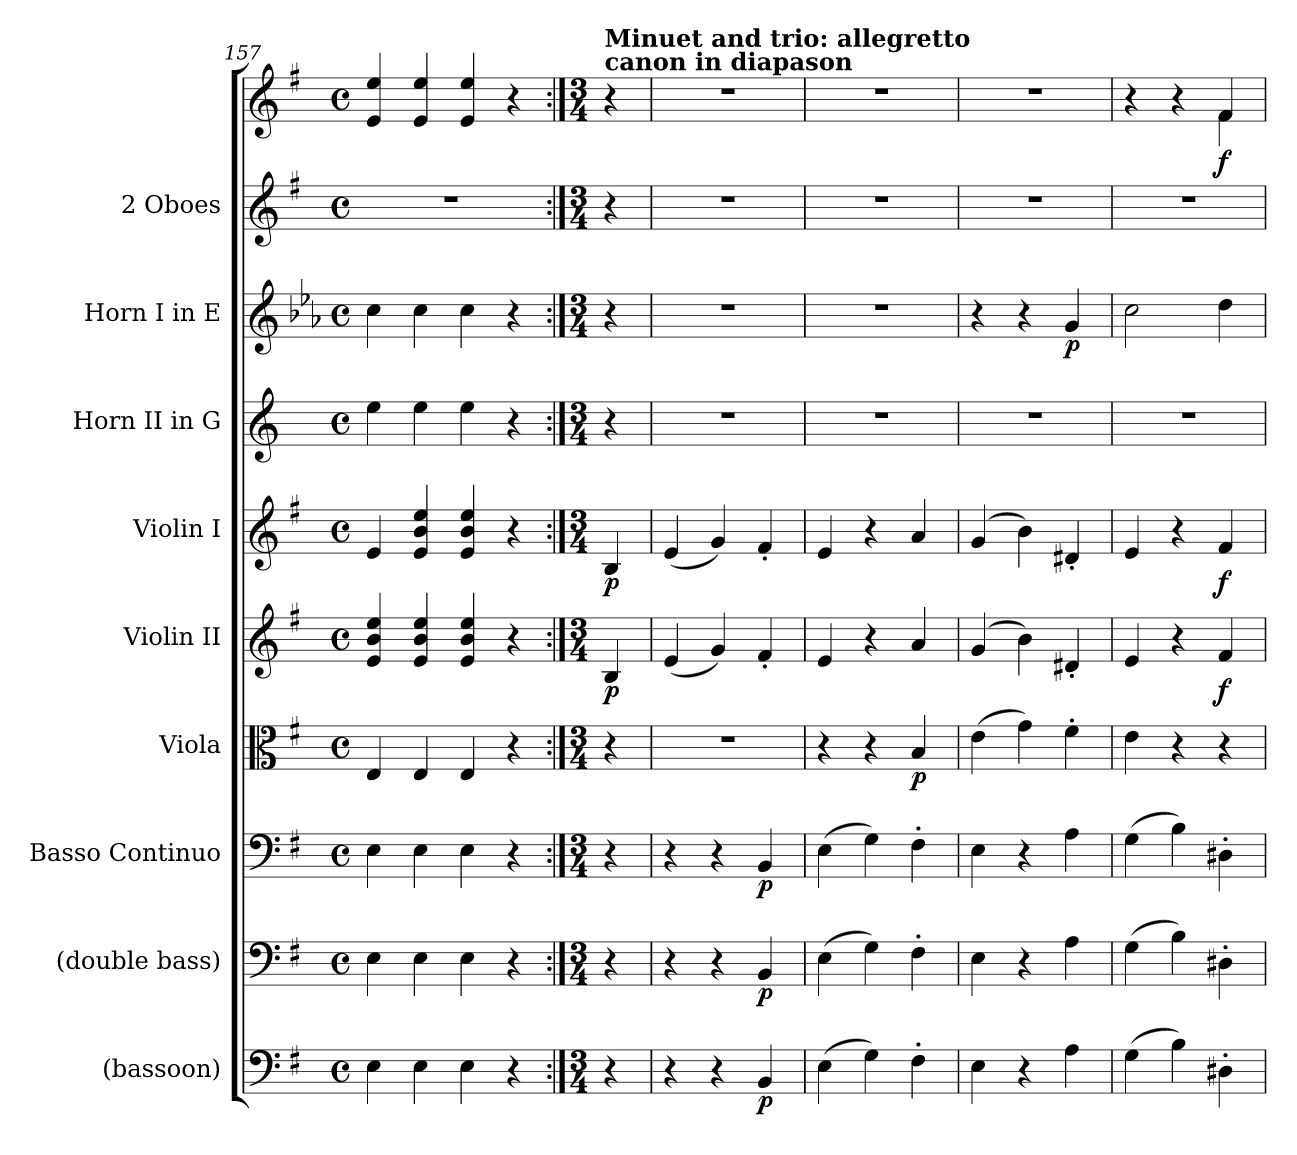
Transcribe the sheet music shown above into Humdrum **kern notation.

**kern	**dynam	**kern	**dynam	**kern	**dynam	**kern	**dynam	**kern	**dynam	**kern	**dynam	**kern	**kern	**dynam	**kern	**kern	**dynam
*part9	*part9	*part8	*part8	*part7	*part7	*part6	*part6	*part5	*part5	*part4	*part4	*part3	*part2	*part2	*part1	*part1	*part1
*staff10	*staff10	*staff9	*staff9	*staff8	*staff8	*staff7	*staff7	*staff6	*staff6	*staff5	*staff5	*staff4	*staff3	*staff3	*staff2	*staff1	*staff1/2
*I"(bassoon)	*	*I"(double bass)	*	*I"Basso Continuo	*	*I"Viola	*	*I"Violin II	*	*I"Violin I	*	*I"Horn II in G	*I"Horn I in E	*	*I"2 Oboes	*	*
*I'Bsn	*	*	*	*I'B	*	*I'Vla	*	*I'Vln	*	*I'Vln	*	*I'Hn	*I'Hn	*	*I'Ob	*	*
*clefF4	*	*clefF4	*	*clefF4	*	*clefC3	*	*clefG2	*	*clefG2	*	*clefG2	*clefG2	*	*clefG2	*clefG2	*
*	*	*	*	*	*	*	*	*	*	*	*	*ITrd3c5	*ITrd5c8	*	*	*	*
*k[f#]	*	*k[f#]	*	*k[f#]	*	*k[f#]	*	*k[f#]	*	*k[f#]	*	*k[f#]	*k[f#]	*	*k[f#]	*k[f#]	*
*M4/4	*	*M4/4	*	*M4/4	*	*M4/4	*	*M4/4	*	*M4/4	*	*M4/4	*M4/4	*	*M4/4	*M4/4	*
*met(c)	*	*met(c)	*	*met(c)	*	*met(c)	*	*met(c)	*	*met(c)	*	*met(c)	*met(c)	*	*met(c)	*met(c)	*
=157	=157	=157	=157	=157	=157	=157	=157	=157	=157	=157	=157	=157	=157	=157	=157	=157	=157
4E	.	4E	.	4E	.	4E	.	4e 4b 4ee	.	4e	.	4b	4e	.	1r	4e 4ee	.
4E	.	4E	.	4E	.	4E	.	4e 4b 4ee	.	4e 4b 4ee	.	4b	4e	.	.	4e 4ee	.
4E	.	4E	.	4E	.	4E	.	4e 4b 4ee	.	4e 4b 4ee	.	4b	4e	.	.	4e 4ee	.
4r	.	4r	.	4r	.	4r	.	4r	.	4r	.	4r	4r	.	.	4r	.
=158:|!	=158:|!	=158:|!	=158:|!	=158:|!	=158:|!	=158:|!	=158:|!	=158:|!	=158:|!	=158:|!	=158:|!	=158:|!	=158:|!	=158:|!	=158:|!	=158:|!	=158:|!
*M3/4	*	*M3/4	*	*M3/4	*	*M3/4	*	*M3/4	*	*M3/4	*	*M3/4	*M3/4	*	*M3/4	*M3/4	*
!	!	!	!	!	!	!	!	!	!	!	!	!	!	!	!	!LO:TX:a:B:t=Minuet and trio&colon; allegretto\ncanon in diapason	!
4r	.	4r	.	4r	.	4r	.	4B	p	4B	p	4r	4r	.	4r	4r	.
=159	=159	=159	=159	=159	=159	=159	=159	=159	=159	=159	=159	=159	=159	=159	=159	=159	=159
4r	.	4r	.	4r	.	2.r	.	(4e	.	(4e	.	2.r	2.r	.	2.r	2.r	.
4r	.	4r	.	4r	.	.	.	4g)	.	4g)	.	.	.	.	.	.	.
4BB	p	4BB	p	4BB	p	.	.	4f#'	.	4f#'	.	.	.	.	.	.	.
=160	=160	=160	=160	=160	=160	=160	=160	=160	=160	=160	=160	=160	=160	=160	=160	=160	=160
(4E	.	(4E	.	(4E	.	4r	.	4e	.	4e	.	2.r	2.r	.	2.r	2.r	.
4G)	.	4G)	.	4G)	.	4r	.	4r	.	4r	.	.	.	.	.	.	.
4F#'	.	4F#'	.	4F#'	.	4B	p	4a	.	4a	.	.	.	.	.	.	.
=161	=161	=161	=161	=161	=161	=161	=161	=161	=161	=161	=161	=161	=161	=161	=161	=161	=161
4E	.	4E	.	4E	.	(4e	.	(4g	.	(4g	.	2.r	4r	.	2.r	2.r	.
4r	.	4r	.	4r	.	4g)	.	4b)	.	4b)	.	.	4r	.	.	.	.
4A	.	4A	.	4A	.	4f#'	.	4d#X'	.	4d#X'	.	.	4B	p	.	.	.
=162	=162	=162	=162	=162	=162	=162	=162	=162	=162	=162	=162	=162	=162	=162	=162	=162	=162
*	*	*	*	*	*	*	*	*	*	*	*	*	*	*	*	*^	*
(4G	.	(4G	.	(4G	.	4e	.	4e	.	4e	.	2.r	2e	.	2.r	4r	2ryy	.
4B)	.	4B)	.	4B)	.	4r	.	4r	.	4r	.	.	.	.	.	4r	.	.
4D#X'	.	4D#X'	.	4D#X'	.	4r	.	4f#	f	4f#	f	.	4f#	.	.	4f#	4f#	f
*	*	*	*	*	*	*	*	*	*	*	*	*	*	*	*	*v	*v	*
=	=	=	=	=	=	=	=	=	=	=	=	=	=	=	=	=	=
*-	*-	*-	*-	*-	*-	*-	*-	*-	*-	*-	*-	*-	*-	*-	*-	*-	*-
